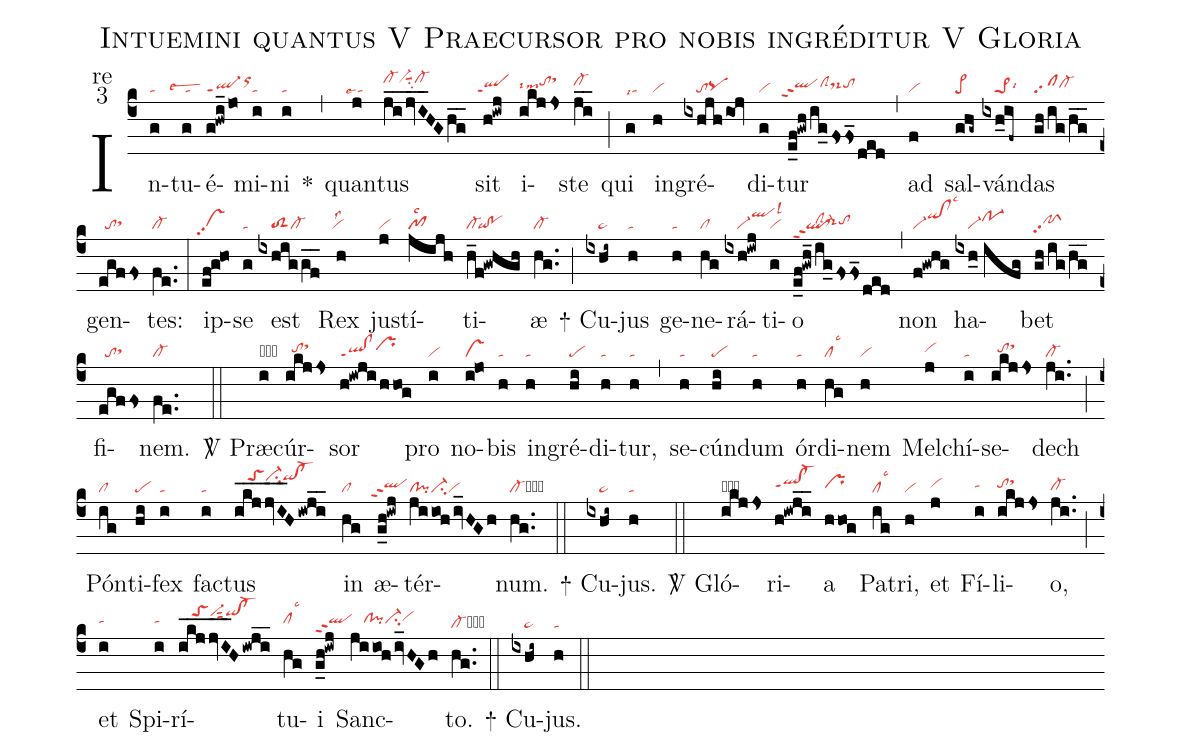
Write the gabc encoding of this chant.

name:Intuemini quantus V Praecursor pro nobis ingréditur V Gloria;
office-part:re;
mode:3;
nabc-lines:1;
%%
(c4) In(g|ta)tu(g|````talsew2)é(g!hwi_/jo|ql-ppt1orhj)mi(i|ta)ni(i|ta) <sp>*</sp>(,) quan(j|``talse4)tus(ji__/jvI__HGhg__|cl-hjvi-hjsuu1su2cl-hj) sit(h!iwj|``qlppt1) i(ikjjs|tohilsim7sthk)ste(ji__|cl-hi) (;) qui(g|talsi7) in(h|vi)gré(ixhjhioj|////topqhg)di(g|vi)tur(e_f!gwh/ig_fsfs_ded|``qlhhppt2clShhds-hhtohh) (,) ad(f|vi) sal(ghg~|pe>)ván(ixh_if~|////pe>1lsi6)das(gh/ig/hg__|clpp2cl-hh) gen(egffs|//tosthh)tes:(fe..|cl-) (:) ip(ef!g@ho|`vshgpp2)se(g|ta) est(ixhiggf__|////toS2cl-) Rex(h|`vilss2) jus(j|vi)tí(jijh|pf1lsc2)ti(h_f!gwhgh|cl-`qi!po)æ(hg..|cl-) (;)

<sp>+</sp> Cu(ixhi~|////ta>)jus(h|ta) ge(h|ta)ne(hg|cl)rá(ixh!iwj|////vi-qlhklsl3)ti(g|vi)o(e_f!gwh_|ql-ppt2|ig_fsfs_ded|clShhds-hhtohh) (,) non(f!gwhg|vi-qihj!clhjlsc3) ha(ixh_0//ifg|////vi-po-1hi)bet(gh/ig/hg__|pfShhpp2) fi(egffs|//tosthh)nem.(fe..|cl-) (::)

<sp>V/</sp> Præ(i|obvi)cúr(ikjjs|//tohhsthj)sor(h!iwji/hhog|ql!clppt1prhi) pro(i|vi) no(i!jo|vs)bis(h|ta) in(h|ta)gré(hi|pe)di(h|ta)tur,(h|ta) (,) se(h|ta)cún(hi|pe)dum(h|ta) ór(h|ta)di(hg|cllsc3)nem(h|vi) Mel(j|vihh)chí(i|ta)se(ikjjs|//tohhsthj)dech(ji..|cl-) (;) Pón(ig|cl)ti(hi|pe)fex(i|ta) fac(i|ta)tus(ikj___jvI__H/iwji__|////toShkci-hkqihk!cl-hk) in(hg|cl) æ(g_h!iwj|``qlhhppt2)tér(jiioh/iv_HGh|cl!pici-vi)num.(hg..|cl-cb) (::)

<sp>+</sp> Cu(ixhi~|////ta>)jus.(h|ta) (::)

<sp>V/</sp> Gló(ikjjs|obtohhsthj)ri(h!iwji__|qlhh!cl-hhppt1)a(hhog|prhh) Pa(ig|cllsc3)tri,(h|vi) et(j|vihh) Fí(i|tahh)li(ikjjs|tohhsthj)o,(ji..|cl-hg) (;) et(i|tahh) Spi(i|tahh)rí(ikjjvI_____H/iwji__|////toShkvi-hksut2qihk!cl-hk)tu(hg|clhhlsc3)i(g_h!iwj|qlhhppt2) Sanc(jiioh/iv_HGh|////clhh!pihhci-hhvihi)to.(hg..|cl-cb) (::)


<sp>+</sp> Cu(ixhi~|////ta>)jus.(h|ta) (::)
